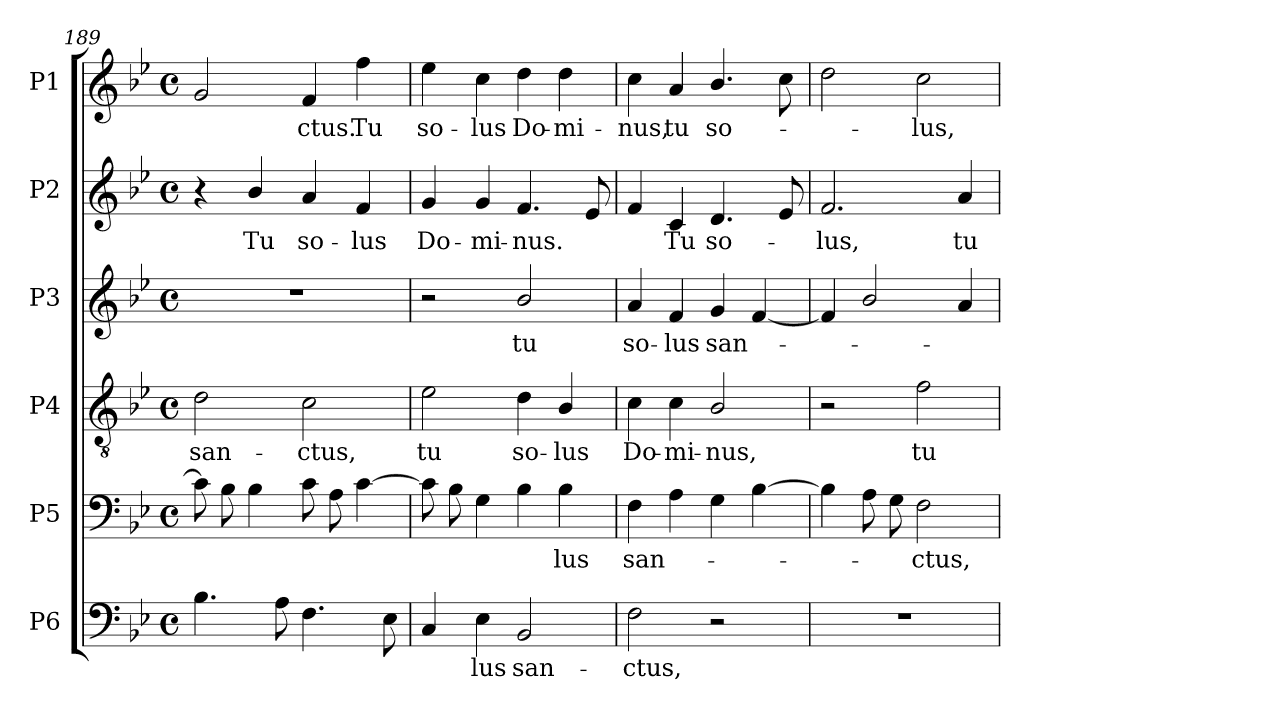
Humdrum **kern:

**kern	**text	**kern	**text	**kern	**text	**kern	**text	**kern	**text	**kern	**text
*part6	*part6	*part5	*part5	*part4	*part4	*part3	*part3	*part2	*part2	*part1	*part1
*staff6	*staff6	*staff5	*staff5	*staff4	*staff4	*staff3	*staff3	*staff2	*staff2	*staff1	*staff1
*I"P6	*	*I"P5	*	*I"P4	*	*I"P3	*	*I"P2	*	*I"P1	*
*clefF4	*	*clefF4	*	*clefGv2	*	*clefG2	*	*clefG2	*	*clefG2	*
*	*	*	*	*ITrd7c12	*	*	*	*	*	*	*
*k[b-e-]	*	*k[b-e-]	*	*k[b-e-]	*	*k[b-e-]	*	*k[b-e-]	*	*k[b-e-]	*
*B-:	*	*B-:	*	*B-:	*	*B-:	*	*B-:	*	*B-:	*
*M4/4	*	*M4/4	*	*M4/4	*	*M4/4	*	*M4/4	*	*M4/4	*
*met(c)	*	*met(c)	*	*met(c)	*	*met(c)	*	*met(c)	*	*met(c)	*
=189	=189	=189	=189	=189	=189	=189	=189	=189	=189	=189	=189
!	!	!	!	!	!LO:LY:b:color=#000000	!	!	!	!	!	!
4.B-i\	.	8ci\]	.	2Di\	san-	1r	.	4r	.	2gi/	.
.	.	8B-i\	.	.	.	.	.	.	.	.	.
!	!	!	!	!	!	!	!	!	!LO:LY:b:color=#000000	!	!
.	.	4B-i\	.	.	.	.	.	4b-i/	Tu	.	.
8Ai\	.	.	.	.	.	.	.	.	.	.	.
!	!	!	!	!	!LO:LY:b:color=#000000	!	!	!	!	!	!
!	!	!	!	!	!	!	!	!	!LO:LY:b:color=#000000	!	!
!	!	!	!	!	!	!	!	!	!	!	!LO:LY:b:color=#000000
4.Fi\	.	8ci\	.	2Ci\	-ctus,	.	.	4ai/	so-	4fi/	-ctus.
.	.	8Ai\	.	.	.	.	.	.	.	.	.
!	!	!	!	!	!	!	!	!	!LO:LY:b:color=#000000	!	!
!	!	!	!	!	!	!	!	!	!	!	!LO:LY:b:color=#000000
.	.	[4ci\	.	.	.	.	.	4fi/	-lus	4ffi\	Tu
8E-i\	.	.	.	.	.	.	.	.	.	.	.
!!LO:PB:g=z
=190	=190	=190	=190	=190	=190	=190	=190	=190	=190	=190	=190
!	!	!	!	!	!LO:LY:b:color=#000000	!	!	!	!	!	!
!	!	!	!	!	!	!	!	!	!LO:LY:b:color=#000000	!	!
!	!	!	!	!	!	!	!	!	!	!	!LO:LY:b:color=#000000
4Ci/	.	8ci\]	.	2E-i\	tu	2r	.	4gi/	Do-	4ee-i\	so-
.	.	8B-i\	.	.	.	.	.	.	.	.	.
!	!LO:LY:b:color=#000000	!	!	!	!	!	!	!	!	!	!
!	!	!	!	!	!	!	!	!	!LO:LY:b:color=#000000	!	!
!	!	!	!	!	!	!	!	!	!	!	!LO:LY:b:color=#000000
4E-i\	-lus	4Gi\	.	.	.	.	.	4gi/	-mi-	4cci\	-lus
!	!LO:LY:b:color=#000000	!	!	!	!	!	!	!	!	!	!
!	!	!	!	!	!LO:LY:b:color=#000000	!	!	!	!	!	!
!	!	!	!	!	!	!	!LO:LY:b:color=#000000	!	!	!	!
!	!	!	!	!	!	!	!	!	!LO:LY:b:color=#000000	!	!
!	!	!	!	!	!	!	!	!	!	!	!LO:LY:b:color=#000000
2BB-i/	san-	4B-i\	.	4Di\	so-	2b-i/	tu	4.fi/	-nus.	4ddi\	Do-
!	!	!	!LO:LY:b:color=#000000	!	!	!	!	!	!	!	!
!	!	!	!	!	!LO:LY:b:color=#000000	!	!	!	!	!	!
!	!	!	!	!	!	!	!	!	!	!	!LO:LY:b:color=#000000
.	.	4B-i\	-lus	4BB-i/	-lus	.	.	.	.	4ddi\	-mi-
.	.	.	.	.	.	.	.	8e-i/	.	.	.
=191	=191	=191	=191	=191	=191	=191	=191	=191	=191	=191	=191
!	!LO:LY:b:color=#000000	!	!	!	!	!	!	!	!	!	!
!	!	!	!LO:LY:b:color=#000000	!	!	!	!	!	!	!	!
!	!	!	!	!	!LO:LY:b:color=#000000	!	!	!	!	!	!
!	!	!	!	!	!	!	!LO:LY:b:color=#000000	!	!	!	!
!	!	!	!	!	!	!	!	!	!	!	!LO:LY:b:color=#000000
2Fi\	-ctus,	4Fi\	san-	4Ci\	Do-	4ai/	so-	4fi/	.	4cci\	-nus,
!	!	!	!	!	!LO:LY:b:color=#000000	!	!	!	!	!	!
!	!	!	!	!	!	!	!LO:LY:b:color=#000000	!	!	!	!
!	!	!	!	!	!	!	!	!	!LO:LY:b:color=#000000	!	!
!	!	!	!	!	!	!	!	!	!	!	!LO:LY:b:color=#000000
.	.	4Ai\	.	4Ci\	-mi-	4fi/	-lus	4ci/	Tu	4ai/	tu
!	!	!	!	!	!LO:LY:b:color=#000000	!	!	!	!	!	!
!	!	!	!	!	!	!	!LO:LY:b:color=#000000	!	!	!	!
!	!	!	!	!	!	!	!	!	!LO:LY:b:color=#000000	!	!
!	!	!	!	!	!	!	!	!	!	!	!LO:LY:b:color=#000000
2r	.	4Gi\	.	2BB-i/	-nus,	4gi/	san-	4.di/	so-	4.b-i/	so-
.	.	[4B-i\	.	.	.	[4fi/	.	.	.	.	.
.	.	.	.	.	.	.	.	8e-i/	.	8cci\	.
=192	=192	=192	=192	=192	=192	=192	=192	=192	=192	=192	=192
!	!	!	!	!	!	!	!	!	!LO:LY:b:color=#000000	!	!
1r	.	4B-i\]	.	2r	.	4fi/]	.	2.fi/	-lus,	2ddi\	.
.	.	8Ai\	.	.	.	2b-i/	.	.	.	.	.
.	.	8Gi\	.	.	.	.	.	.	.	.	.
!	!	!	!LO:LY:b:color=#000000	!	!	!	!	!	!	!	!
!	!	!	!	!	!LO:LY:b:color=#000000	!	!	!	!	!	!
!	!	!	!	!	!	!	!	!	!	!	!LO:LY:b:color=#000000
.	.	2Fi\	-ctus,	2Fi\	tu	.	.	.	.	2cci\	-lus,
!	!	!	!	!	!	!	!	!	!LO:LY:b:color=#000000	!	!
.	.	.	.	.	.	4ai/	.	4ai/	tu	.	.
=	=	=	=	=	=	=	=	=	=	=	=
*-	*-	*-	*-	*-	*-	*-	*-	*-	*-	*-	*-
